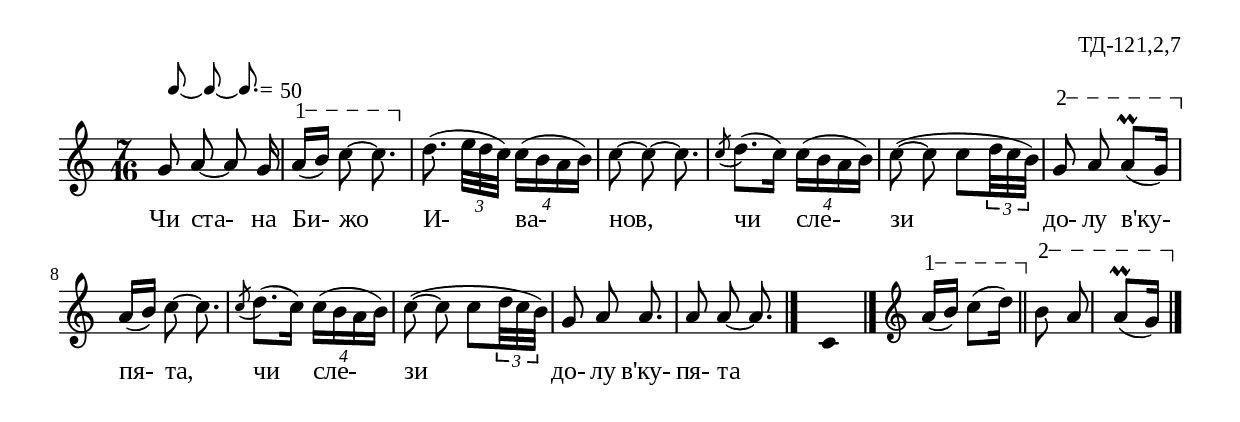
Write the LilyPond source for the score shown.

%{
TD_121_2_07
%}

\include "td-preamble.ly"
\include "Rhythm_marks.ly"

\score {
\relative c'' {
%% \tempo 8 = 7
  \time 7/16
\override Score.RehearsalMark #'self-alignment-X = #LEFT
\once \override Score.RehearsalMark #'X-offset = #10
  \rhythmMarkA \rhyMarkAAAdot #"50"
%  
g8 a\noBeam~ a g16 | 
\varA
a16\startTextSpan([ b)] c8\noBeam~ c8.\stopTextSpan | 
d8.\noBeam( \times 2/3 { e32[ d c]) } \times 3/4 { c16([ b a b)] } |
c8~ c~ c8. | \acciaccatura c8 d8.([ c16)] \times 3/4 { c16([ b a b)] } |
c8~( c c8[ \times 2/3 { d32 c b]) } | 
\varB
g8\startTextSpan\noBeam a a\prall([ g16\stopTextSpan)] | 
a16([ b)] c8~ c8. |
\acciaccatura c8 d8.([ c16)] \times 3/4 { c16([ b a b)] } |
c8~( c c8[ \times 2/3 { d32 c b]) } | g8\noBeam a a8. | a8\noBeam a~a8.
\bar "|." 
s8 s16 \fixB c,4 \fixC
\bar "|." 
\endm
\varA
a'16\startTextSpan([ b)] c8([ d16\stopTextSpan)] \bar "||"
\varB
b8\startTextSpan\noBeam a a\prall([ g16\stopTextSpan)]
\bar "|." 
}
\addlyrics { Чи ста- на Би- жо И- ва- нов, чи сле- зи до- лу в'ку- пя- та,
чи сле- зи до- лу в'ку- пя- та }
%
\layout {
  indent = #0
  line-width = 190\mm
  ragged-right=##f
}
%
\midi { 
	\context {
		\Score
		tempoWholesPerMinute = #(ly:make-moment 55 2)
		}
	}
}
%
\header{
  opus = "ТД-121,2,7"
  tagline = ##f
}


